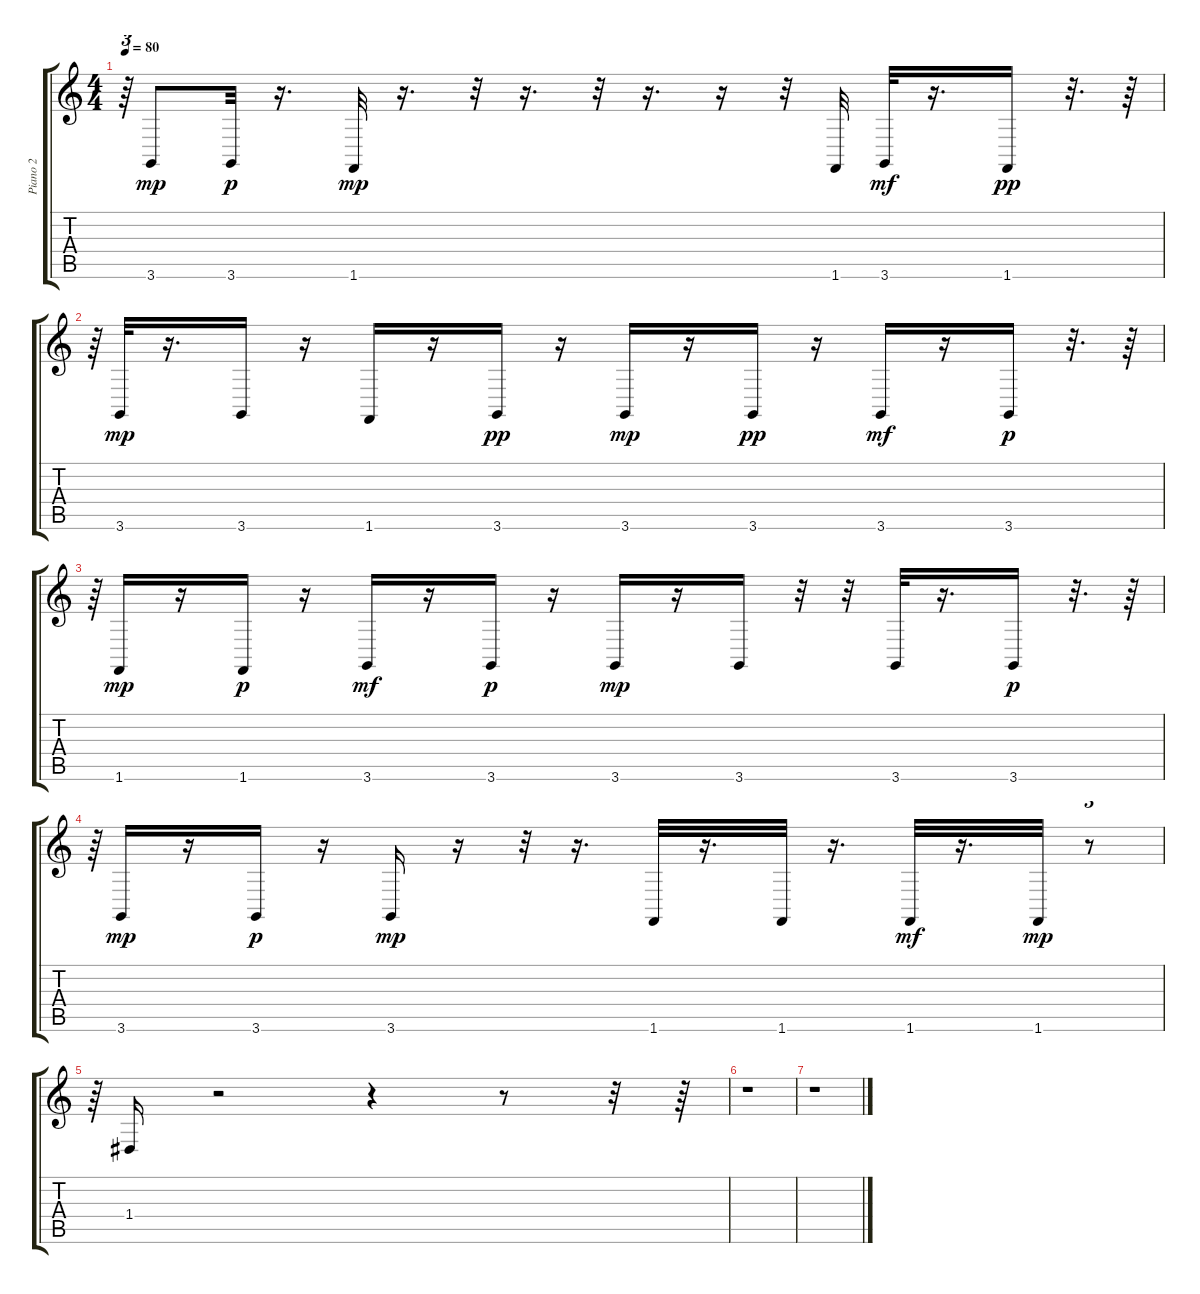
\track ("Piano 2" "Piano 2") {instrument acousticgrandpiano}
\staff {score tabs}
\tuning (E4 B3 G3 D3 A2 E2) {hide}
\ts (4 4)
\tempo 80
\clef g2
\ks c
r.64{tu (3 2) dy mf} 3.6.8{dy mp} 3.6.32{dy p} r.16{d} 1.6.32{dy mp} r.16{d} r.32 r.16{d} r.32 r.16{d} r.16 r.32 1.6.32 3.6.32{dy mf} r.16{d} 1.6.16{dy pp} r.32{d} r.64 |
r.64{tu (3 2)} 3.6.32{dy mp} r.16{d} 3.6.16 r.16 1.6.16 r.16 3.6.16{dy pp} r.16 3.6.16{dy mp} r.16 3.6.16{dy pp} r.16 3.6.16{dy mf} r.16 3.6.16{dy p} r.32{d} r.64 |
r.64{tu (3 2)} 1.6.16{dy mp} r.16 1.6.16{dy p} r.16 3.6.16{dy mf} r.16 3.6.16{dy p} r.16 3.6.16{dy mp} r.16 3.6.16 r.32 r.32 3.6.32 r.16{d} 3.6.16{dy p} r.32{d} r.64 |
r.64{tu (3 2)} 3.6.16{dy mp} r.16 3.6.16{dy p} r.16 3.6.16{dy mp} r.16 r.32 r.16{d} 1.6.32 r.16{d} 1.6.32 r.16{d} 1.6.32{dy mf} r.16{d} 1.6.32{dy mp} r.8{tu (3 2)} |
r.64{tu (3 2)} 1.4.16 r.2 r.4 r.8 r.32 r.64 |
r.1 |
r.1
